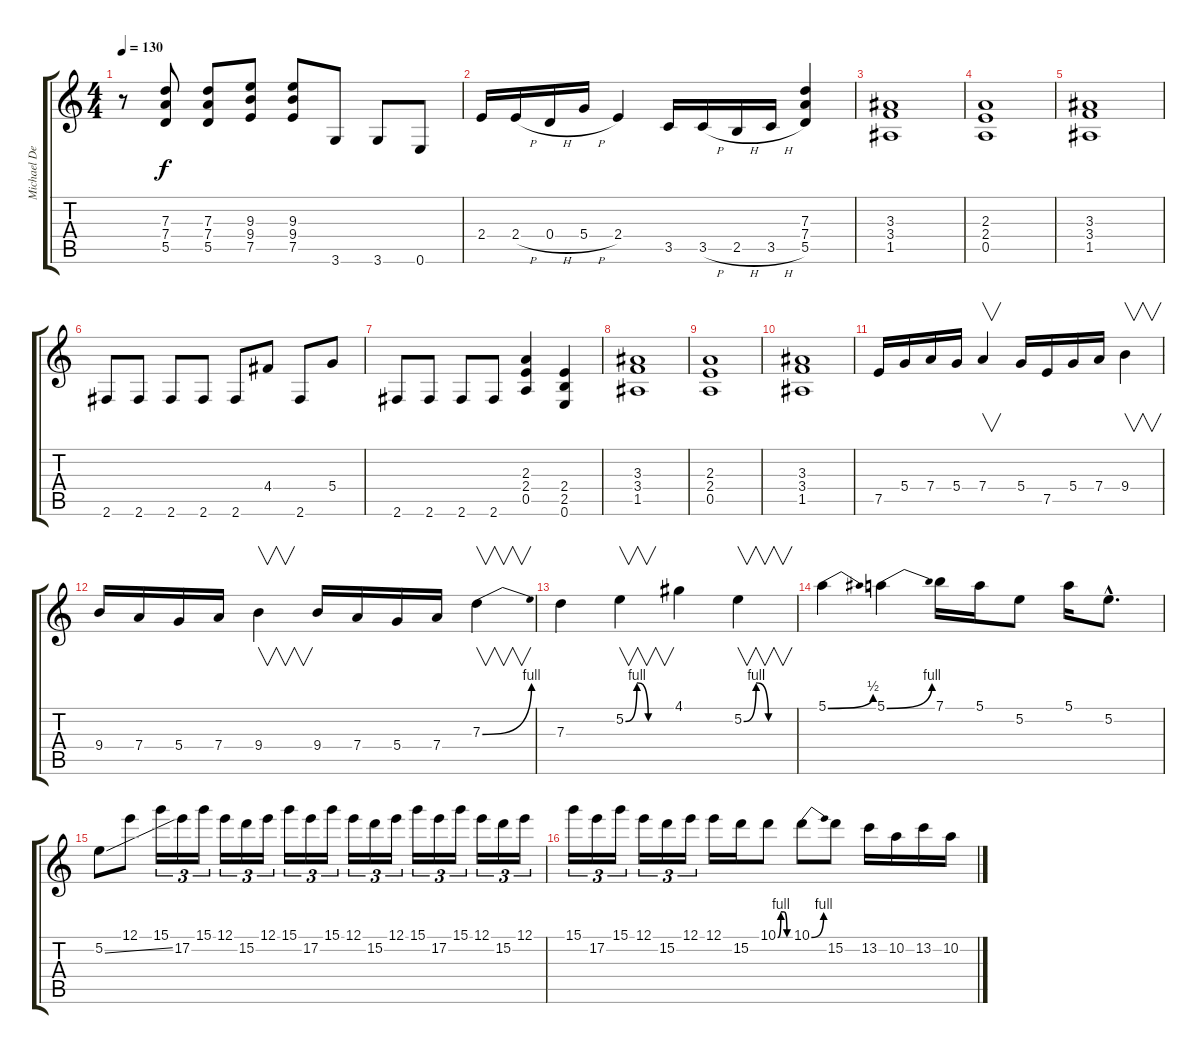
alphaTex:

\track ("Michael Denner" "Michael De") {instrument distortionguitar}
\staff {score tabs}
\tuning (E4 B3 G3 D3 A2 E2) {hide}
\ts (4 4)
\tempo 130
\clef g2
\ks c
r.8{dy f} (7.3 7.4 5.5).8 (7.3 7.4 5.5).8 (9.3 9.4 7.5).8 (9.3 9.4 7.5).8 3.6.8 3.6.8 0.6.8 |
2.4.16 2.4{h}.16 0.4{h}.16 5.4{h}.16 2.4.4 3.5.16 3.5{h}.16 2.5{h}.16 3.5{h}.16 (7.3 7.4 5.5).4 |
(3.3 3.4 1.5).1 |
(2.3 2.4 0.5).1 |
(3.3 3.4 1.5).1 |
2.6.8 2.6.8 2.6.8 2.6.8 2.6.8 4.4.8 2.6.8 5.4.8 |
2.6.8 2.6.8 2.6.8 2.6.8 (2.3 2.4 0.5).4 (2.4 2.5 0.6).4 |
(3.3 3.4 1.5).1 |
(2.3 2.4 0.5).1 |
(3.3 3.4 1.5).1 |
7.5.16 5.4.16 7.4.16 5.4.16 7.4.4{v} 5.4.16 7.5.16 5.4.16 7.4.16 9.4.4{v} |
9.4.16 7.4.16 5.4.16 7.4.16 9.4.4{v} 9.4.16 7.4.16 5.4.16 7.4.16 7.3{be (bend 0 0 60 4)}.4{v} |
7.3.4 5.2{be (custom 0 0 15 4 30 0 45 0 60 0)}.4{v} 4.1.4 5.2{be (custom 0 0 15 4 30 0 45 0 60 0)}.4{v} |
5.1{be (bend 0 0 60 2)}.4 5.1{be (bend 0 0 60 4)}.4 7.1.16 5.1.16 5.2.8 5.1.16 5.2{hac}.8{d} |
5.2{ss}.8 12.1.8 15.1.16{tu (3 2)} 17.2.16{tu (3 2)} 15.1.16{tu (3 2)} 12.1.16{tu (3 2)} 15.2.16{tu (3 2)} 12.1.16{tu (3 2)} 15.1.16{tu (3 2)} 17.2.16{tu (3 2)} 15.1.16{tu (3 2)} 12.1.16{tu (3 2)} 15.2.16{tu (3 2)} 12.1.16{tu (3 2)} 15.1.16{tu (3 2)} 17.2.16{tu (3 2)} 15.1.16{tu (3 2)} 12.1.16{tu (3 2)} 15.2.16{tu (3 2)} 12.1.16{tu (3 2)} |
15.1.16{tu (3 2)} 17.2.16{tu (3 2)} 15.1.16{tu (3 2)} 12.1.16{tu (3 2)} 15.2.16{tu (3 2)} 12.1.16{tu (3 2)} 12.1.16 15.2.16 10.1{be (custom 0 0 15 4 30 4 45 0 60 0)}.8 10.1{be (bend 0 0 60 4)}.8 15.2.8 13.2.16 10.2.16 13.2.16 10.2.16
